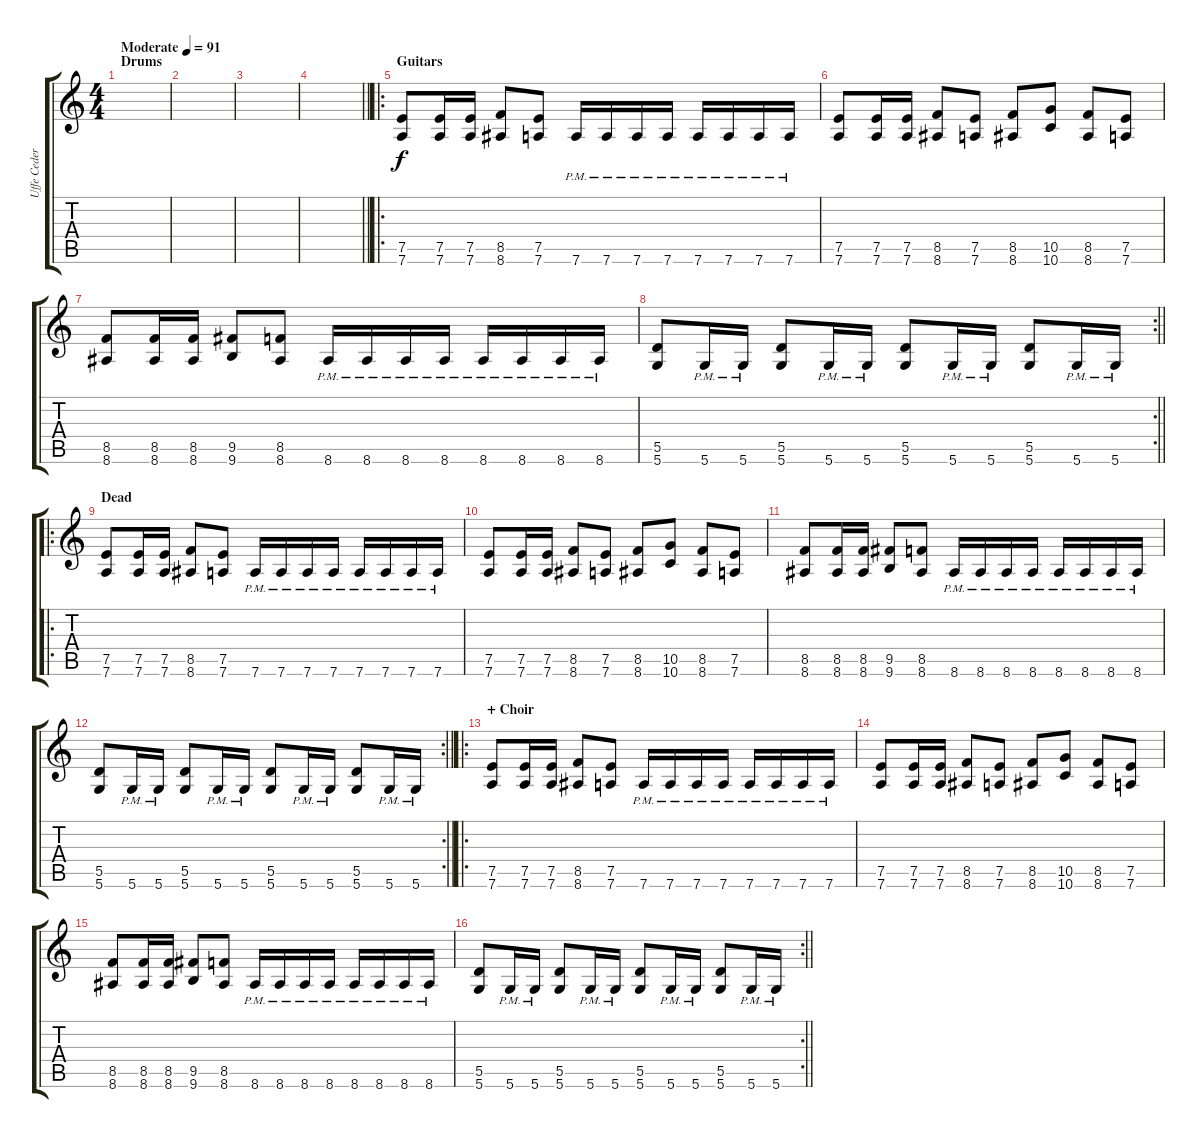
\track ("Uffe Cederlund" "Uffe Ceder") {instrument distortionguitar}
\staff {score tabs}
\tuning (E4 B3 G3 D3 A2 D2) {hide}
\ts (4 4)
\section ("" "Drums")
\tempo (91 "Moderate")
\clef g2
\ks c
|
|
|
\barLineRight lightlight
|
\ro
\section ("" "Guitars")
(7.5 7.6).8 (7.5 7.6).16 (7.5 7.6).16 (8.5 8.6).8 (7.5 7.6).8 7.6{pm}.16 7.6{pm}.16 7.6{pm}.16 7.6{pm}.16 7.6{pm}.16 7.6{pm}.16 7.6{pm}.16 7.6{pm}.16 |
(7.5 7.6).8 (7.5 7.6).16 (7.5 7.6).16 (8.5 8.6).8 (7.5 7.6).8 (8.5 8.6).8 (10.5 10.6).8 (8.5 8.6).8 (7.5 7.6).8 |
(8.5 8.6).8 (8.5 8.6).16 (8.5 8.6).16 (9.5 9.6).8 (8.5 8.6).8 8.6{pm}.16 8.6{pm}.16 8.6{pm}.16 8.6{pm}.16 8.6{pm}.16 8.6{pm}.16 8.6{pm}.16 8.6{pm}.16 |
\rc 2
\barLineRight lightlight
(5.5 5.6).8 5.6{pm}.16 5.6{pm}.16 (5.5 5.6).8 5.6{pm}.16 5.6{pm}.16 (5.5 5.6).8 5.6{pm}.16 5.6{pm}.16 (5.5 5.6).8 5.6{pm}.16 5.6{pm}.16 |
\ro
\section ("" "Dead")
(7.5 7.6).8 (7.5 7.6).16 (7.5 7.6).16 (8.5 8.6).8 (7.5 7.6).8 7.6{pm}.16 7.6{pm}.16 7.6{pm}.16 7.6{pm}.16 7.6{pm}.16 7.6{pm}.16 7.6{pm}.16 7.6{pm}.16 |
(7.5 7.6).8 (7.5 7.6).16 (7.5 7.6).16 (8.5 8.6).8 (7.5 7.6).8 (8.5 8.6).8 (10.5 10.6).8 (8.5 8.6).8 (7.5 7.6).8 |
(8.5 8.6).8 (8.5 8.6).16 (8.5 8.6).16 (9.5 9.6).8 (8.5 8.6).8 8.6{pm}.16 8.6{pm}.16 8.6{pm}.16 8.6{pm}.16 8.6{pm}.16 8.6{pm}.16 8.6{pm}.16 8.6{pm}.16 |
\rc 2
\barLineRight lightlight
(5.5 5.6).8 5.6{pm}.16 5.6{pm}.16 (5.5 5.6).8 5.6{pm}.16 5.6{pm}.16 (5.5 5.6).8 5.6{pm}.16 5.6{pm}.16 (5.5 5.6).8 5.6{pm}.16 5.6{pm}.16 |
\ro
\section ("" "+ Choir")
(7.5 7.6).8 (7.5 7.6).16 (7.5 7.6).16 (8.5 8.6).8 (7.5 7.6).8 7.6{pm}.16 7.6{pm}.16 7.6{pm}.16 7.6{pm}.16 7.6{pm}.16 7.6{pm}.16 7.6{pm}.16 7.6{pm}.16 |
(7.5 7.6).8 (7.5 7.6).16 (7.5 7.6).16 (8.5 8.6).8 (7.5 7.6).8 (8.5 8.6).8 (10.5 10.6).8 (8.5 8.6).8 (7.5 7.6).8 |
(8.5 8.6).8 (8.5 8.6).16 (8.5 8.6).16 (9.5 9.6).8 (8.5 8.6).8 8.6{pm}.16 8.6{pm}.16 8.6{pm}.16 8.6{pm}.16 8.6{pm}.16 8.6{pm}.16 8.6{pm}.16 8.6{pm}.16 |
\rc 2
\barLineRight lightlight
(5.5 5.6).8 5.6{pm}.16 5.6{pm}.16 (5.5 5.6).8 5.6{pm}.16 5.6{pm}.16 (5.5 5.6).8 5.6{pm}.16 5.6{pm}.16 (5.5 5.6).8 5.6{pm}.16 5.6{pm}.16
